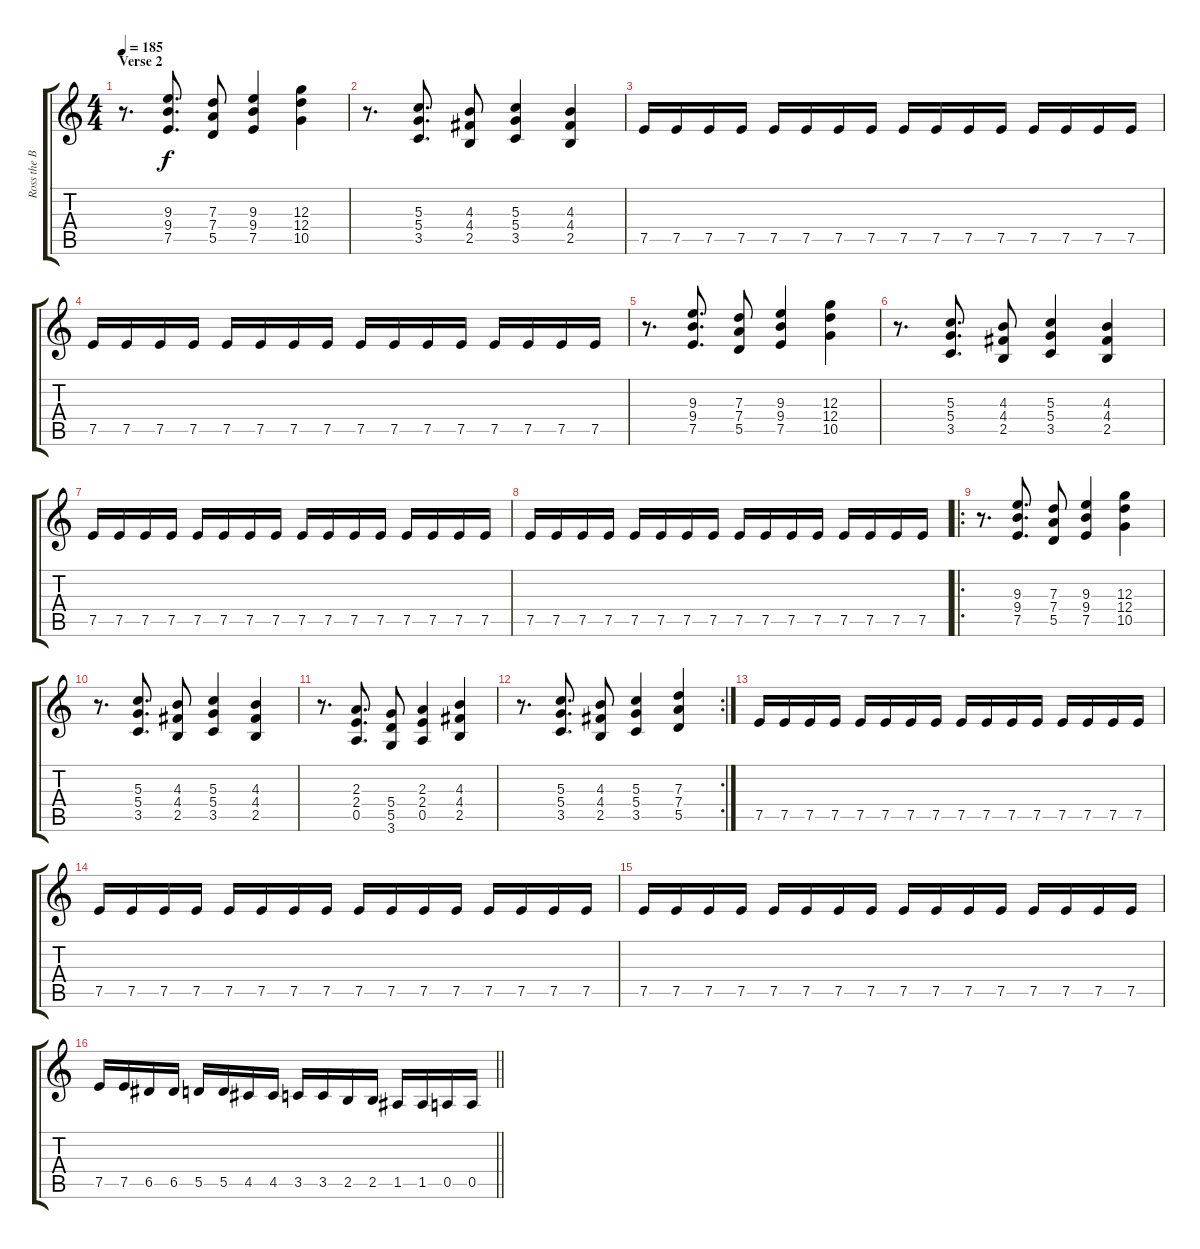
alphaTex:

\track ("Ross the Boss" "Ross the B") {instrument distortionguitar}
\staff {score tabs}
\tuning (E4 B3 G3 D3 A2 E2) {hide}
\ts (4 4)
\section ("" "Verse 2")
\tempo 185
\clef g2
\ks c
r.8{d dy f} (9.3 9.4 7.5).8{d} (7.3 7.4 5.5).8 (9.3 9.4 7.5).4 (12.3 12.4 10.5).4 |
r.8{d} (5.3 5.4 3.5).8{d} (4.3 4.4 2.5).8 (5.3 5.4 3.5).4 (4.3 4.4 2.5).4 |
7.5.16 7.5.16 7.5.16 7.5.16 7.5.16 7.5.16 7.5.16 7.5.16 7.5.16 7.5.16 7.5.16 7.5.16 7.5.16 7.5.16 7.5.16 7.5.16 |
7.5.16 7.5.16 7.5.16 7.5.16 7.5.16 7.5.16 7.5.16 7.5.16 7.5.16 7.5.16 7.5.16 7.5.16 7.5.16 7.5.16 7.5.16 7.5.16 |
r.8{d} (9.3 9.4 7.5).8{d} (7.3 7.4 5.5).8 (9.3 9.4 7.5).4 (12.3 12.4 10.5).4 |
r.8{d} (5.3 5.4 3.5).8{d} (4.3 4.4 2.5).8 (5.3 5.4 3.5).4 (4.3 4.4 2.5).4 |
7.5.16 7.5.16 7.5.16 7.5.16 7.5.16 7.5.16 7.5.16 7.5.16 7.5.16 7.5.16 7.5.16 7.5.16 7.5.16 7.5.16 7.5.16 7.5.16 |
7.5.16 7.5.16 7.5.16 7.5.16 7.5.16 7.5.16 7.5.16 7.5.16 7.5.16 7.5.16 7.5.16 7.5.16 7.5.16 7.5.16 7.5.16 7.5.16 |
\ro
r.8{d} (9.3 9.4 7.5).8{d} (7.3 7.4 5.5).8 (9.3 9.4 7.5).4 (12.3 12.4 10.5).4 |
r.8{d} (5.3 5.4 3.5).8{d} (4.3 4.4 2.5).8 (5.3 5.4 3.5).4 (4.3 4.4 2.5).4 |
r.8{d} (2.3 2.4 0.5).8{d} (5.4 5.5 3.6).8 (2.3 2.4 0.5).4 (4.3 4.4 2.5).4 |
\rc 2
r.8{d} (5.3 5.4 3.5).8{d} (4.3 4.4 2.5).8 (5.3 5.4 3.5).4 (7.3 7.4 5.5).4 |
7.5.16 7.5.16 7.5.16 7.5.16 7.5.16 7.5.16 7.5.16 7.5.16 7.5.16 7.5.16 7.5.16 7.5.16 7.5.16 7.5.16 7.5.16 7.5.16 |
7.5.16 7.5.16 7.5.16 7.5.16 7.5.16 7.5.16 7.5.16 7.5.16 7.5.16 7.5.16 7.5.16 7.5.16 7.5.16 7.5.16 7.5.16 7.5.16 |
7.5.16 7.5.16 7.5.16 7.5.16 7.5.16 7.5.16 7.5.16 7.5.16 7.5.16 7.5.16 7.5.16 7.5.16 7.5.16 7.5.16 7.5.16 7.5.16 |
\barLineRight lightlight
7.5.16 7.5.16 6.5.16 6.5.16 5.5.16 5.5.16 4.5.16 4.5.16 3.5.16 3.5.16 2.5.16 2.5.16 1.5.16 1.5.16 0.5.16 0.5.16
